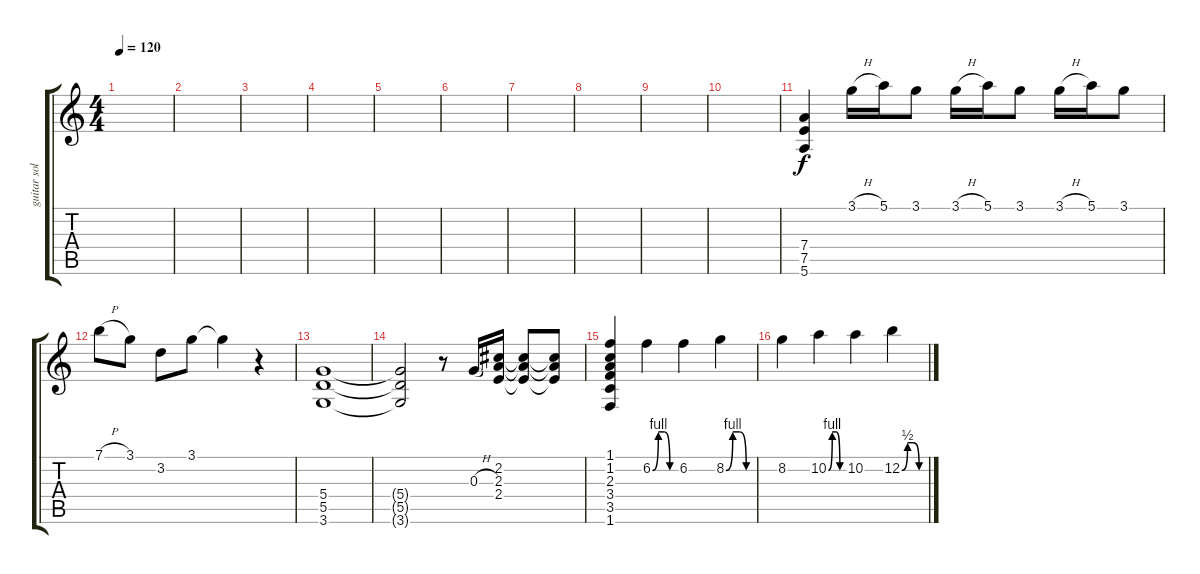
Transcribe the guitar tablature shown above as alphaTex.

\track ("guitar solo" "guitar sol") {instrument overdrivenguitar}
\staff {score tabs}
\tuning (E4 B3 G3 D3 A2 E2) {hide}
\ts (4 4)
\tempo 120
\clef g2
\ks c
|
|
|
|
|
|
|
|
|
|
(7.4 7.5 5.6).4 3.1{h}.16 5.1.16 3.1.8 3.1{h}.16 5.1.16 3.1.8 3.1{h}.16 5.1.16 3.1.8 |
7.1{h}.8 3.1.8 3.2.8 3.1.8 3.1{t}.4 r.4 |
(5.4 5.5 3.6).1 |
(5.4{t} 5.5{t} 3.6{t}).2 r.8 0.3{h}.16 (2.2 2.3 2.4).16 (2.2{t} 2.3{t} 2.4{t}).8 (2.2{t} 2.3{t} 2.4{t}).8 |
(1.1 1.2 2.3 3.4 3.5 1.6).4 6.2{be (custom 0 0 15 4 30 4 45 0 60 0)}.4 6.2.4 8.2{be (custom 0 0 15 4 30 4 45 0 60 0)}.4 |
8.2.4 10.2{be (custom 0 0 15 4 30 4 45 0 60 0)}.4 10.2.4 12.2{be (custom 0 0 15 2 30 2 45 0 60 0)}.4
